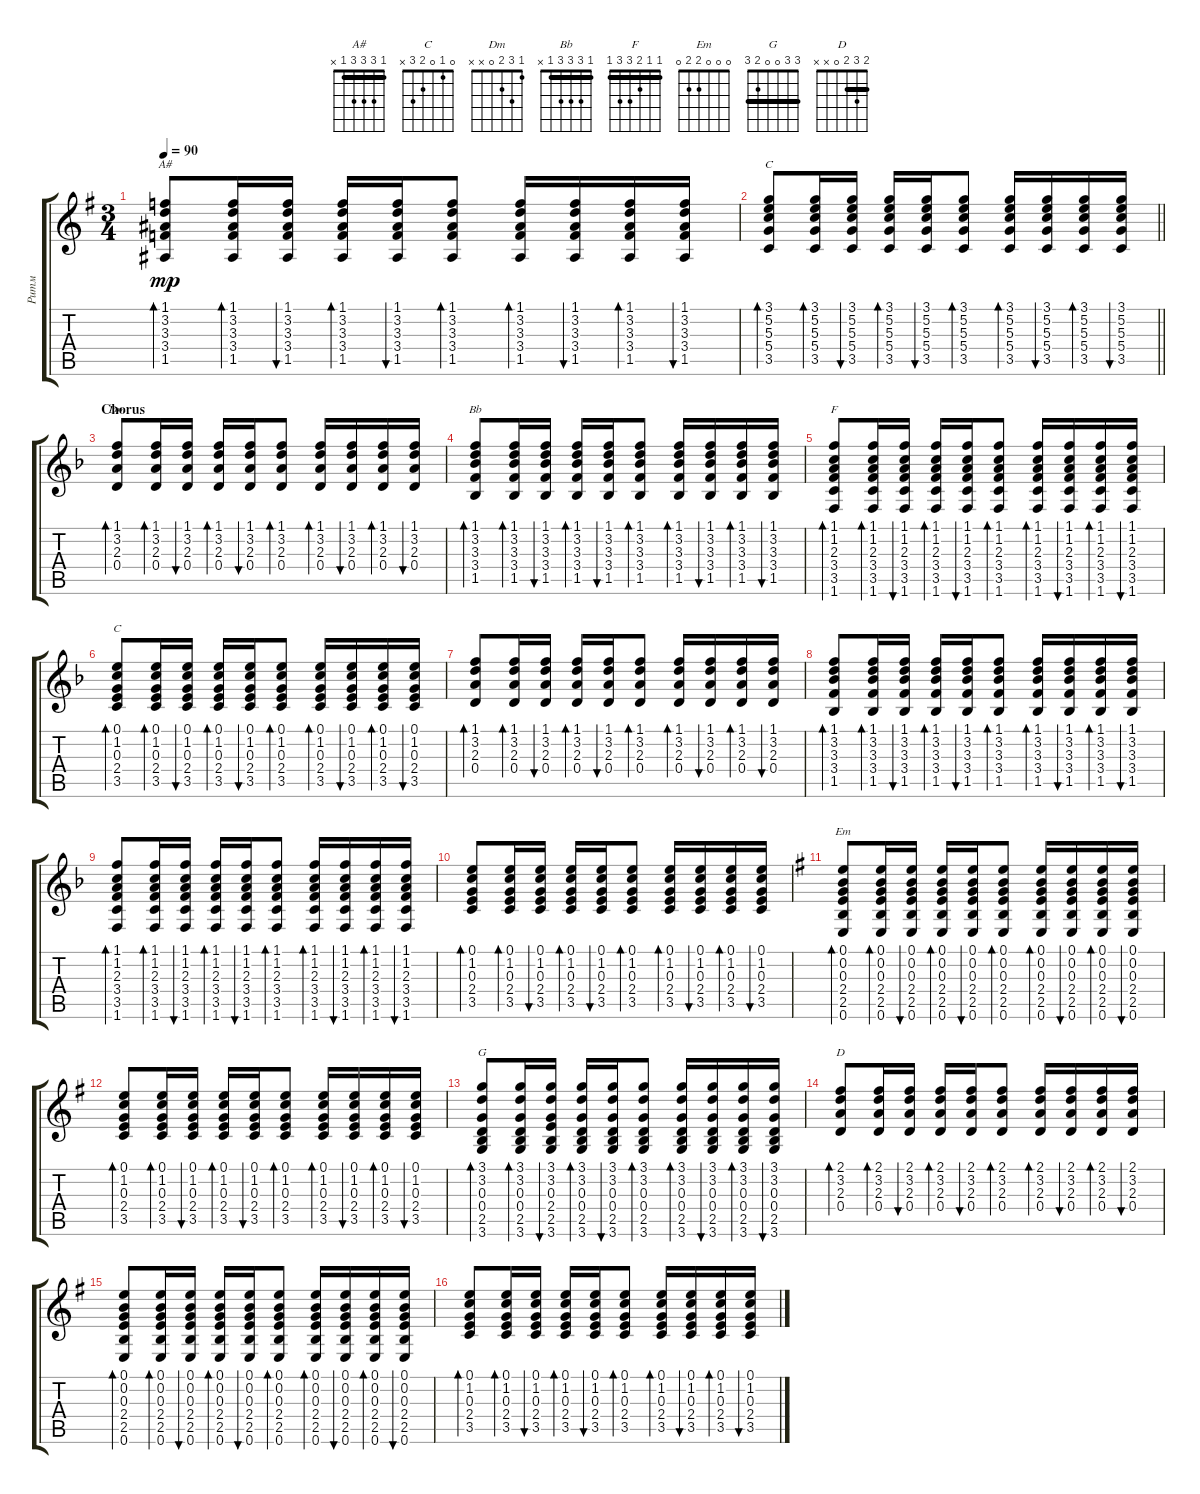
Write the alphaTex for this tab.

\track ("Ритм" "Ритм") {instrument acousticguitarsteel}
\staff {score tabs}
\tuning (E4 B3 G3 D3 A2 E2) {hide}
\chord ("A#" 1 3 3 3 1 x) {barre 1}
\chord ("C" 3 5 5 5 3 x) {barre 3}
\chord ("Dm" 1 3 2 0 x x)
\chord ("Bb" 1 3 3 3 1 x) {barre 1}
\chord ("F" 1 1 2 3 3 1) {barre 1}
\chord ("C" 0 1 0 2 3 x)
\chord ("Em" 0 0 0 2 2 0)
\chord ("G" 3 3 0 0 2 3) {barre 3}
\chord ("D" 2 3 2 0 x x) {barre 2}
\ts (3 4)
\tempo 90
\clef g2
\ks eminor
(1.1 3.2 3.3 3.4 1.5).8{bd 30 ch "A#" dy mp} (1.1 3.2 3.3 3.4 1.5).16{bd 30} (1.1 3.2 3.3 3.4 1.5).16{bu 30} (1.1 3.2 3.3 3.4 1.5).16{bd 30} (1.1 3.2 3.3 3.4 1.5).16{bu 30} (1.1 3.2 3.3 3.4 1.5).8{bd 30} (1.1 3.2 3.3 3.4 1.5).16{bd 30} (1.1 3.2 3.3 3.4 1.5).16{bu 30} (1.1 3.2 3.3 3.4 1.5).16{bd 30} (1.1 3.2 3.3 3.4 1.5).16{bu 30} |
\barLineRight lightlight
(3.1 5.2 5.3 5.4 3.5).8{bd 30 ch "C"} (3.1 5.2 5.3 5.4 3.5).16{bd 30} (3.1 5.2 5.3 5.4 3.5).16{bu 30} (3.1 5.2 5.3 5.4 3.5).16{bd 30} (3.1 5.2 5.3 5.4 3.5).16{bu 30} (3.1 5.2 5.3 5.4 3.5).8{bd 30} (3.1 5.2 5.3 5.4 3.5).16{bd 30} (3.1 5.2 5.3 5.4 3.5).16{bu 30} (3.1 5.2 5.3 5.4 3.5).16{bd 30} (3.1 5.2 5.3 5.4 3.5).16{bu 30} |
\section ("" "Chorus")
\ks dminor
(1.1 3.2 2.3 0.4).8{bd 30 ch "Dm"} (1.1 3.2 2.3 0.4).16{bd 30} (1.1 3.2 2.3 0.4).16{bu 30} (1.1 3.2 2.3 0.4).16{bd 30} (1.1 3.2 2.3 0.4).16{bu 30} (1.1 3.2 2.3 0.4).8{bd 30} (1.1 3.2 2.3 0.4).16{bd 30} (1.1 3.2 2.3 0.4).16{bu 30} (1.1 3.2 2.3 0.4).16{bd 30} (1.1 3.2 2.3 0.4).16{bu 30} |
(1.1 3.2 3.3 3.4 1.5).8{bd 30 ch "Bb"} (1.1 3.2 3.3 3.4 1.5).16{bd 30} (1.1 3.2 3.3 3.4 1.5).16{bu 30} (1.1 3.2 3.3 3.4 1.5).16{bd 30} (1.1 3.2 3.3 3.4 1.5).16{bu 30} (1.1 3.2 3.3 3.4 1.5).8{bd 30} (1.1 3.2 3.3 3.4 1.5).16{bd 30} (1.1 3.2 3.3 3.4 1.5).16{bu 30} (1.1 3.2 3.3 3.4 1.5).16{bd 30} (1.1 3.2 3.3 3.4 1.5).16{bu 30} |
(1.1 1.2 2.3 3.4 3.5 1.6).8{bd 30 ch "F"} (1.1 1.2 2.3 3.4 3.5 1.6).16{bd 30} (1.1 1.2 2.3 3.4 3.5 1.6).16{bu 30} (1.1 1.2 2.3 3.4 3.5 1.6).16{bd 30} (1.1 1.2 2.3 3.4 3.5 1.6).16{bu 30} (1.1 1.2 2.3 3.4 3.5 1.6).8{bd 30} (1.1 1.2 2.3 3.4 3.5 1.6).16{bd 30} (1.1 1.2 2.3 3.4 3.5 1.6).16{bu 30} (1.1 1.2 2.3 3.4 3.5 1.6).16{bd 30} (1.1 1.2 2.3 3.4 3.5 1.6).16{bu 30} |
(0.1 1.2 0.3 2.4 3.5).8{bd 30 ch "C"} (0.1 1.2 0.3 2.4 3.5).16{bd 30} (0.1 1.2 0.3 2.4 3.5).16{bu 30} (0.1 1.2 0.3 2.4 3.5).16{bd 30} (0.1 1.2 0.3 2.4 3.5).16{bu 30} (0.1 1.2 0.3 2.4 3.5).8{bd 30} (0.1 1.2 0.3 2.4 3.5).16{bd 30} (0.1 1.2 0.3 2.4 3.5).16{bu 30} (0.1 1.2 0.3 2.4 3.5).16{bd 30} (0.1 1.2 0.3 2.4 3.5).16{bu 30} |
(1.1 3.2 2.3 0.4).8{bd 30} (1.1 3.2 2.3 0.4).16{bd 30} (1.1 3.2 2.3 0.4).16{bu 30} (1.1 3.2 2.3 0.4).16{bd 30} (1.1 3.2 2.3 0.4).16{bu 30} (1.1 3.2 2.3 0.4).8{bd 30} (1.1 3.2 2.3 0.4).16{bd 30} (1.1 3.2 2.3 0.4).16{bu 30} (1.1 3.2 2.3 0.4).16{bd 30} (1.1 3.2 2.3 0.4).16{bu 30} |
(1.1 3.2 3.3 3.4 1.5).8{bd 30} (1.1 3.2 3.3 3.4 1.5).16{bd 30} (1.1 3.2 3.3 3.4 1.5).16{bu 30} (1.1 3.2 3.3 3.4 1.5).16{bd 30} (1.1 3.2 3.3 3.4 1.5).16{bu 30} (1.1 3.2 3.3 3.4 1.5).8{bd 30} (1.1 3.2 3.3 3.4 1.5).16{bd 30} (1.1 3.2 3.3 3.4 1.5).16{bu 30} (1.1 3.2 3.3 3.4 1.5).16{bd 30} (1.1 3.2 3.3 3.4 1.5).16{bu 30} |
(1.1 1.2 2.3 3.4 3.5 1.6).8{bd 30} (1.1 1.2 2.3 3.4 3.5 1.6).16{bd 30} (1.1 1.2 2.3 3.4 3.5 1.6).16{bu 30} (1.1 1.2 2.3 3.4 3.5 1.6).16{bd 30} (1.1 1.2 2.3 3.4 3.5 1.6).16{bu 30} (1.1 1.2 2.3 3.4 3.5 1.6).8{bd 30} (1.1 1.2 2.3 3.4 3.5 1.6).16{bd 30} (1.1 1.2 2.3 3.4 3.5 1.6).16{bu 30} (1.1 1.2 2.3 3.4 3.5 1.6).16{bd 30} (1.1 1.2 2.3 3.4 3.5 1.6).16{bu 30} |
(0.1 1.2 0.3 2.4 3.5).8{bd 30} (0.1 1.2 0.3 2.4 3.5).16{bd 30} (0.1 1.2 0.3 2.4 3.5).16{bu 30} (0.1 1.2 0.3 2.4 3.5).16{bd 30} (0.1 1.2 0.3 2.4 3.5).16{bu 30} (0.1 1.2 0.3 2.4 3.5).8{bd 30} (0.1 1.2 0.3 2.4 3.5).16{bd 30} (0.1 1.2 0.3 2.4 3.5).16{bu 30} (0.1 1.2 0.3 2.4 3.5).16{bd 30} (0.1 1.2 0.3 2.4 3.5).16{bu 30} |
\ks eminor
(0.1 0.2 0.3 2.4 2.5 0.6).8{bd 30 ch "Em"} (0.1 0.2 0.3 2.4 2.5 0.6).16{bd 30} (0.1 0.2 0.3 2.4 2.5 0.6).16{bu 30} (0.1 0.2 0.3 2.4 2.5 0.6).16{bd 30} (0.1 0.2 0.3 2.4 2.5 0.6).16{bu 30} (0.1 0.2 0.3 2.4 2.5 0.6).8{bd 30} (0.1 0.2 0.3 2.4 2.5 0.6).16{bd 30} (0.1 0.2 0.3 2.4 2.5 0.6).16{bu 30} (0.1 0.2 0.3 2.4 2.5 0.6).16{bd 30} (0.1 0.2 0.3 2.4 2.5 0.6).16{bu 30} |
(0.1 1.2 0.3 2.4 3.5).8{bd 30} (0.1 1.2 0.3 2.4 3.5).16{bd 30} (0.1 1.2 0.3 2.4 3.5).16{bu 30} (0.1 1.2 0.3 2.4 3.5).16{bd 30} (0.1 1.2 0.3 2.4 3.5).16{bu 30} (0.1 1.2 0.3 2.4 3.5).8{bd 30} (0.1 1.2 0.3 2.4 3.5).16{bd 30} (0.1 1.2 0.3 2.4 3.5).16{bu 30} (0.1 1.2 0.3 2.4 3.5).16{bd 30} (0.1 1.2 0.3 2.4 3.5).16{bu 30} |
(3.1 3.2 0.3 0.4 2.5 3.6).8{bd 30 ch "G"} (3.1 3.2 0.3 0.4 2.5 3.6).16{bd 30} (3.1 3.2 0.3 2.4 2.5 3.6).16{bu 30} (3.1 3.2 0.3 0.4 2.5 3.6).16{bd 30} (3.1 3.2 0.3 0.4 2.5 3.6).16{bu 30} (3.1 3.2 0.3 0.4 2.5 3.6).8{bd 30} (3.1 3.2 0.3 0.4 2.5 3.6).16{bd 30} (3.1 3.2 0.3 0.4 2.5 3.6).16{bu 30} (3.1 3.2 0.3 0.4 2.5 3.6).16{bd 30} (3.1 3.2 0.3 0.4 2.5 3.6).16{bu 30} |
(2.1 3.2 2.3 0.4).8{bd 30 ch "D"} (2.1 3.2 2.3 0.4).16{bd 30} (2.1 3.2 2.3 0.4).16{bu 30} (2.1 3.2 2.3 0.4).16{bd 30} (2.1 3.2 2.3 0.4).16{bu 30} (2.1 3.2 2.3 0.4).8{bd 30} (2.1 3.2 2.3 0.4).16{bd 30} (2.1 3.2 2.3 0.4).16{bu 30} (2.1 3.2 2.3 0.4).16{bd 30} (2.1 3.2 2.3 0.4).16{bu 30} |
(0.1 0.2 0.3 2.4 2.5 0.6).8{bd 30} (0.1 0.2 0.3 2.4 2.5 0.6).16{bd 30} (0.1 0.2 0.3 2.4 2.5 0.6).16{bu 30} (0.1 0.2 0.3 2.4 2.5 0.6).16{bd 30} (0.1 0.2 0.3 2.4 2.5 0.6).16{bu 30} (0.1 0.2 0.3 2.4 2.5 0.6).8{bd 30} (0.1 0.2 0.3 2.4 2.5 0.6).16{bd 30} (0.1 0.2 0.3 2.4 2.5 0.6).16{bu 30} (0.1 0.2 0.3 2.4 2.5 0.6).16{bd 30} (0.1 0.2 0.3 2.4 2.5 0.6).16{bu 30} |
(0.1 1.2 0.3 2.4 3.5).8{bd 30} (0.1 1.2 0.3 2.4 3.5).16{bd 30} (0.1 1.2 0.3 2.4 3.5).16{bu 30} (0.1 1.2 0.3 2.4 3.5).16{bd 30} (0.1 1.2 0.3 2.4 3.5).16{bu 30} (0.1 1.2 0.3 2.4 3.5).8{bd 30} (0.1 1.2 0.3 2.4 3.5).16{bd 30} (0.1 1.2 0.3 2.4 3.5).16{bu 30} (0.1 1.2 0.3 2.4 3.5).16{bd 30} (0.1 1.2 0.3 2.4 3.5).16{bu 30}
